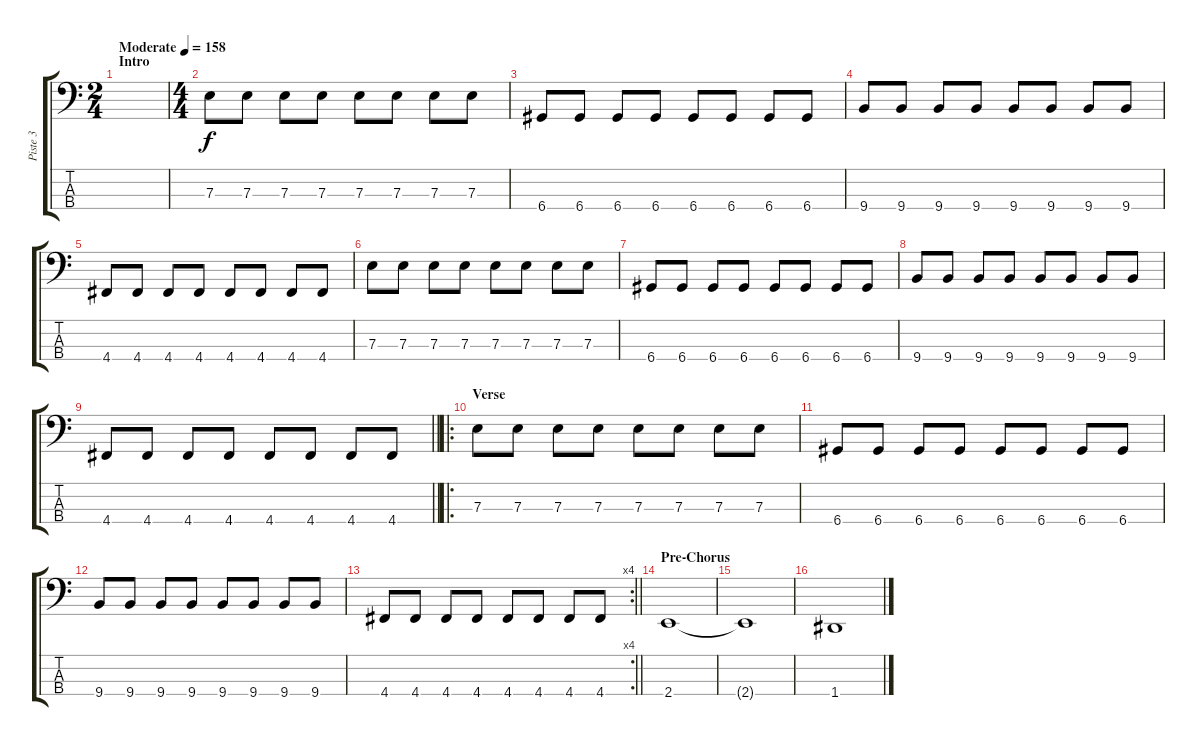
\track ("Piste 3" "Piste 3") {instrument electricbassfinger}
\staff {score tabs}
\tuning (G2 D2 A1 D1) {hide}
\ts (2 4)
\section ("" "Intro")
\tempo (158 "Moderate")
\clef f4
\ks c
|
\ts (4 4)
7.3.8 7.3.8 7.3.8 7.3.8 7.3.8 7.3.8 7.3.8 7.3.8 |
6.4.8 6.4.8 6.4.8 6.4.8 6.4.8 6.4.8 6.4.8 6.4.8 |
9.4.8 9.4.8 9.4.8 9.4.8 9.4.8 9.4.8 9.4.8 9.4.8 |
4.4.8 4.4.8 4.4.8 4.4.8 4.4.8 4.4.8 4.4.8 4.4.8 |
7.3.8 7.3.8 7.3.8 7.3.8 7.3.8 7.3.8 7.3.8 7.3.8 |
6.4.8 6.4.8 6.4.8 6.4.8 6.4.8 6.4.8 6.4.8 6.4.8 |
9.4.8 9.4.8 9.4.8 9.4.8 9.4.8 9.4.8 9.4.8 9.4.8 |
\barLineRight lightlight
4.4.8 4.4.8 4.4.8 4.4.8 4.4.8 4.4.8 4.4.8 4.4.8 |
\ro
\section ("" "Verse")
7.3.8 7.3.8 7.3.8 7.3.8 7.3.8 7.3.8 7.3.8 7.3.8 |
6.4.8 6.4.8 6.4.8 6.4.8 6.4.8 6.4.8 6.4.8 6.4.8 |
9.4.8 9.4.8 9.4.8 9.4.8 9.4.8 9.4.8 9.4.8 9.4.8 |
\rc 4
\barLineRight lightlight
4.4.8 4.4.8 4.4.8 4.4.8 4.4.8 4.4.8 4.4.8 4.4.8 |
\section ("" "Pre-Chorus")
2.4.1 |
2.4{t}.1 |
1.4.1
